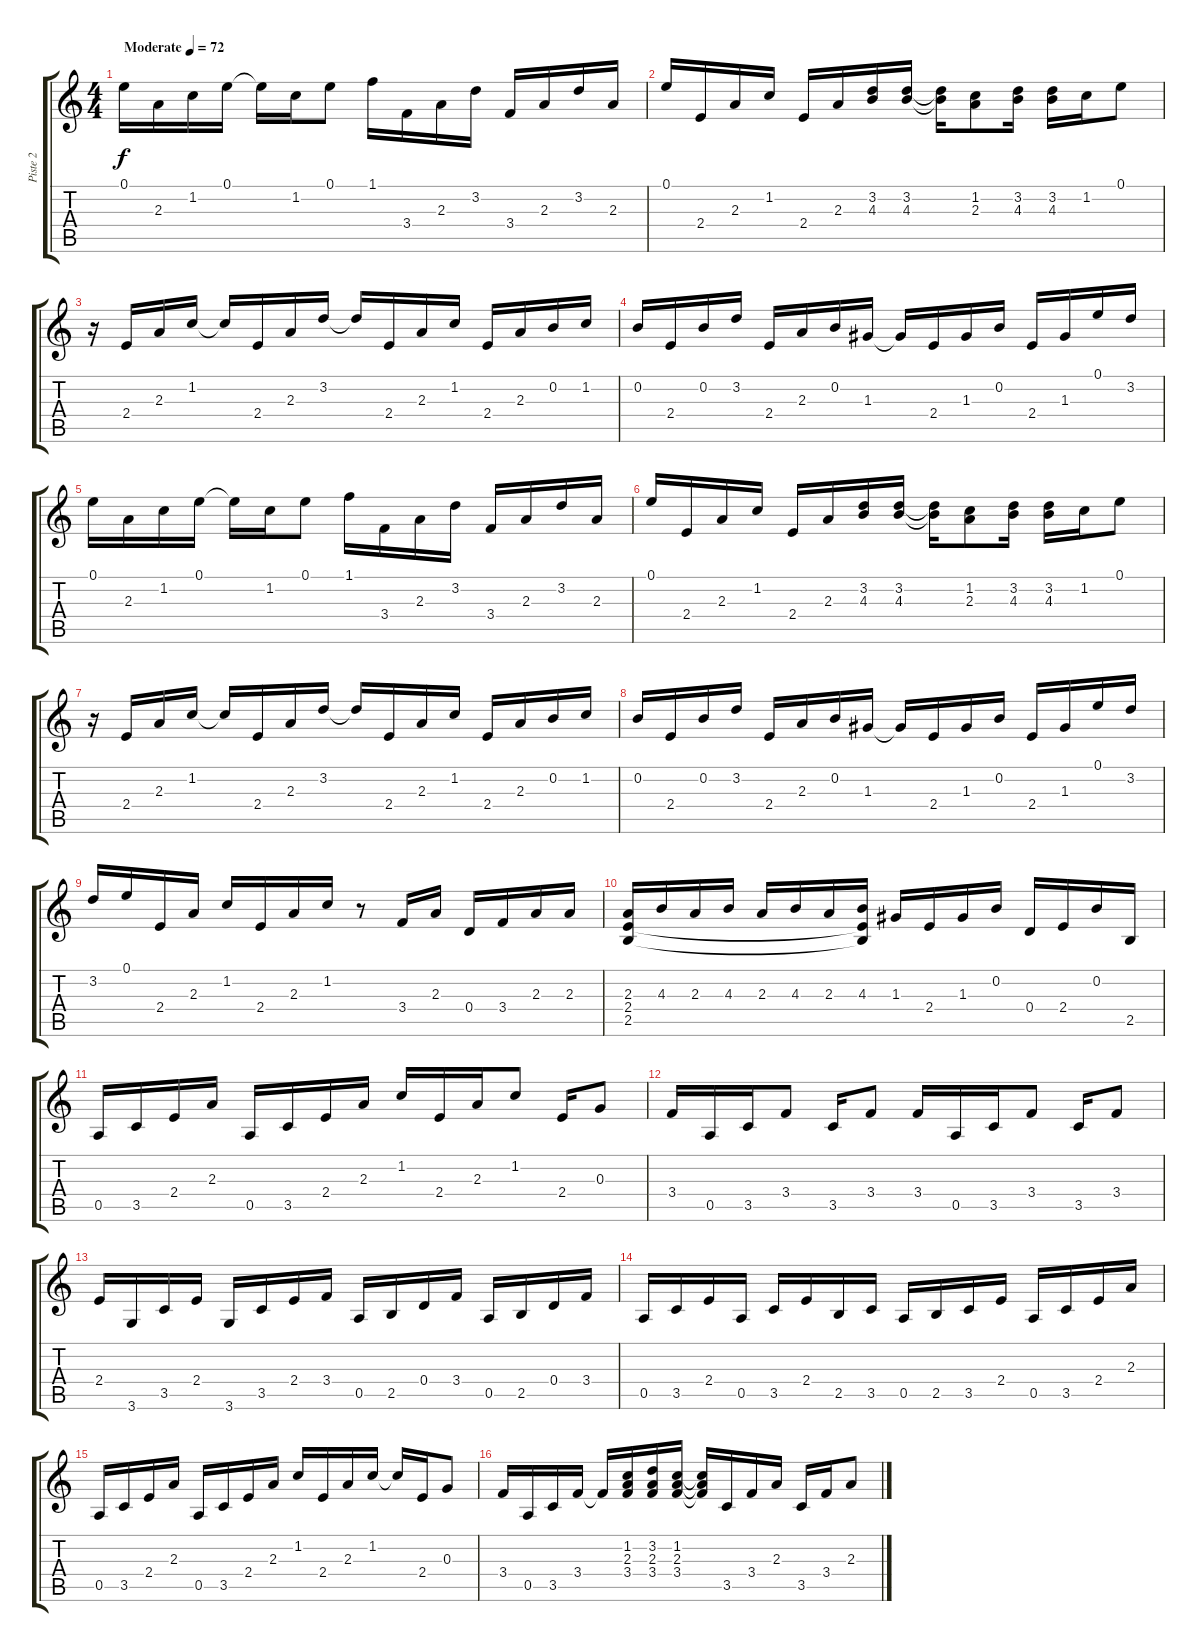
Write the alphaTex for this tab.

\track ("Piste 2" "Piste 2") {instrument overdrivenguitar}
\staff {score tabs}
\tuning (E4 B3 G3 D3 A2 E2) {hide}
\ts (4 4)
\tempo (72 "Moderate")
\clef g2
\ks c
0.1.16{dy f instrument overdrivenguitar} 2.3.16 1.2.16 0.1.16 0.1{t}.16 1.2.16 0.1.8 1.1.16 3.4.16 2.3.16 3.2.16 3.4.16 2.3.16 3.2.16 2.3.16 |
0.1.16 2.4.16 2.3.16 1.2.16 2.4.16 2.3.16 (3.2 4.3).16 (3.2 4.3).16 (3.2{t} 4.3{t}).16 (1.2 2.3).8 (3.2 4.3).16 (3.2 4.3).16 1.2.16 0.1.8 |
r.16 2.4.16 2.3.16 1.2.16 1.2{t}.16 2.4.16 2.3.16 3.2.16 3.2{t}.16 2.4.16 2.3.16 1.2.16 2.4.16 2.3.16 0.2.16 1.2.16 |
0.2.16 2.4.16 0.2.16 3.2.16 2.4.16 2.3.16 0.2.16 1.3.16 1.3{t}.16 2.4.16 1.3.16 0.2.16 2.4.16 1.3.16 0.1.16 3.2.16 |
0.1.16 2.3.16 1.2.16 0.1.16 0.1{t}.16 1.2.16 0.1.8 1.1.16 3.4.16 2.3.16 3.2.16 3.4.16 2.3.16 3.2.16 2.3.16 |
0.1.16 2.4.16 2.3.16 1.2.16 2.4.16 2.3.16 (3.2 4.3).16 (3.2 4.3).16 (3.2{t} 4.3{t}).16 (1.2 2.3).8 (3.2 4.3).16 (3.2 4.3).16 1.2.16 0.1.8 |
r.16 2.4.16 2.3.16 1.2.16 1.2{t}.16 2.4.16 2.3.16 3.2.16 3.2{t}.16 2.4.16 2.3.16 1.2.16 2.4.16 2.3.16 0.2.16 1.2.16 |
0.2.16 2.4.16 0.2.16 3.2.16 2.4.16 2.3.16 0.2.16 1.3.16 1.3{t}.16 2.4.16 1.3.16 0.2.16 2.4.16 1.3.16 0.1.16 3.2.16 |
3.2.16 0.1.16 2.4.16 2.3.16 1.2.16 2.4.16 2.3.16 1.2.16 r.8 3.4.16 2.3.16 0.4.16 3.4.16 2.3.16 2.3.16 |
(2.3 2.4 2.5).16 4.3.16 2.3.16 4.3.16 2.3.16 4.3.16 2.3.16 (4.3 2.4{t} 2.5{t}).16 1.3.16 2.4.16 1.3.16 0.2.16 0.4.16 2.4.16 0.2.16 2.5.16 |
0.5.16 3.5.16 2.4.16 2.3.16 0.5.16 3.5.16 2.4.16 2.3.16 1.2.16 2.4.16 2.3.16 1.2.8 2.4.16 0.3.8 |
3.4.16 0.5.16 3.5.16 3.4.8 3.5.16 3.4.8 3.4.16 0.5.16 3.5.16 3.4.8 3.5.16 3.4.8 |
2.4.16 3.6.16 3.5.16 2.4.16 3.6.16 3.5.16 2.4.16 3.4.16 0.5.16 2.5.16 0.4.16 3.4.16 0.5.16 2.5.16 0.4.16 3.4.16 |
0.5.16 3.5.16 2.4.16 0.5.16 3.5.16 2.4.16 2.5.16 3.5.16 0.5.16 2.5.16 3.5.16 2.4.16 0.5.16 3.5.16 2.4.16 2.3.16 |
0.5.16 3.5.16 2.4.16 2.3.16 0.5.16 3.5.16 2.4.16 2.3.16 1.2.16 2.4.16 2.3.16 1.2.16 1.2{t}.16 2.4.16 0.3.8 |
3.4.16 0.5.16 3.5.16 3.4.16 3.4{t}.16 (1.2 2.3 3.4).16 (3.2 2.3 3.4).16 (1.2 2.3 3.4).16 (1.2{t} 2.3{t} 3.4{t}).16 3.5.16 3.4.16 2.3.16 3.5.16 3.4.16 2.3.8
